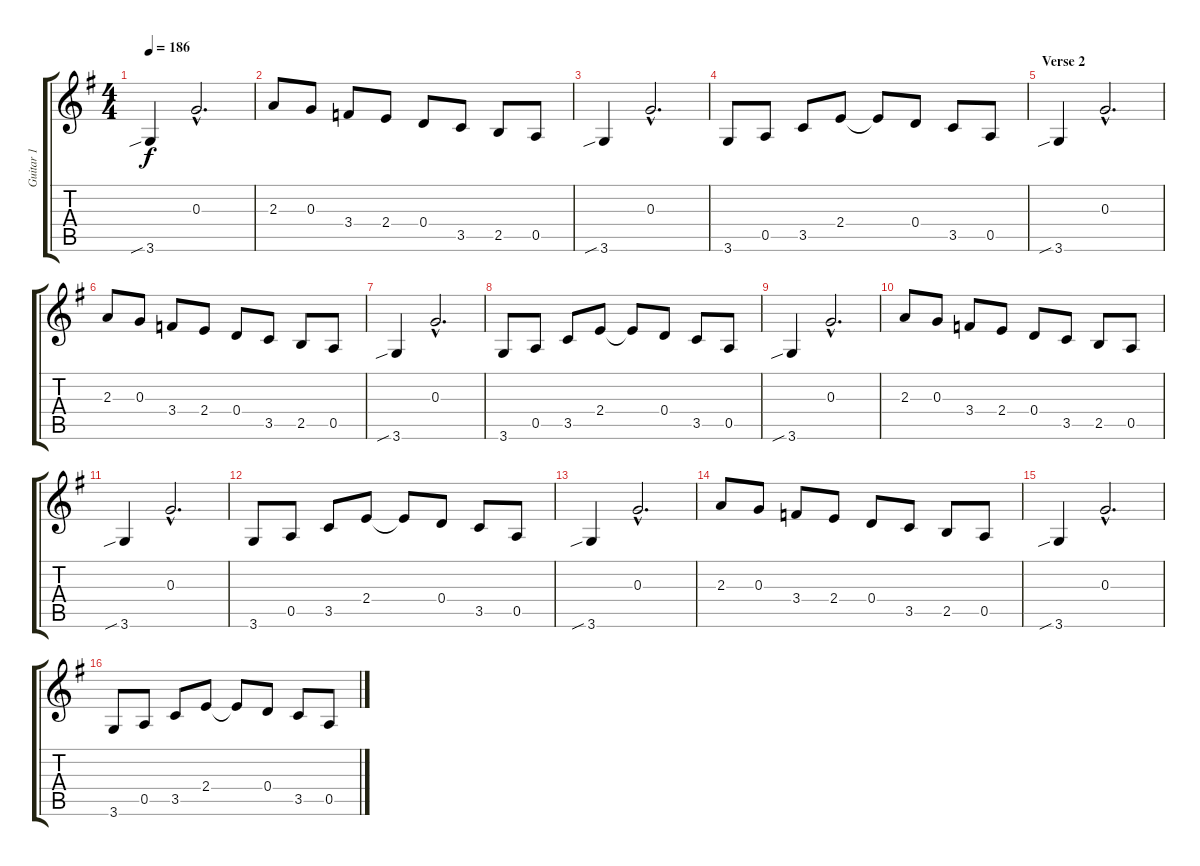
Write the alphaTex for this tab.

\track ("Guitar 1" "Guitar 1") {instrument electricguitarmuted}
\staff {score tabs}
\tuning (E4 B3 G3 D3 A2 E2) {hide}
\ts (4 4)
\tempo 186
\clef g2
\ks g
3.6{sib}.4{dy f} 0.3{hac}.2{d} |
2.3.8 0.3.8 3.4.8 2.4.8 0.4.8 3.5.8 2.5.8 0.5.8 |
3.6{sib}.4 0.3{hac}.2{d} |
3.6.8 0.5.8 3.5.8 2.4.8 2.4{t}.8 0.4.8 3.5.8 0.5.8 |
\section ("" "Verse 2")
3.6{sib}.4 0.3{hac}.2{d} |
2.3.8 0.3.8 3.4.8 2.4.8 0.4.8 3.5.8 2.5.8 0.5.8 |
3.6{sib}.4 0.3{hac}.2{d} |
3.6.8 0.5.8 3.5.8 2.4.8 2.4{t}.8 0.4.8 3.5.8 0.5.8 |
3.6{sib}.4 0.3{hac}.2{d} |
2.3.8 0.3.8 3.4.8 2.4.8 0.4.8 3.5.8 2.5.8 0.5.8 |
3.6{sib}.4 0.3{hac}.2{d} |
3.6.8 0.5.8 3.5.8 2.4.8 2.4{t}.8 0.4.8 3.5.8 0.5.8 |
3.6{sib}.4 0.3{hac}.2{d} |
2.3.8 0.3.8 3.4.8 2.4.8 0.4.8 3.5.8 2.5.8 0.5.8 |
3.6{sib}.4 0.3{hac}.2{d} |
3.6.8 0.5.8 3.5.8 2.4.8 2.4{t}.8 0.4.8 3.5.8 0.5.8
